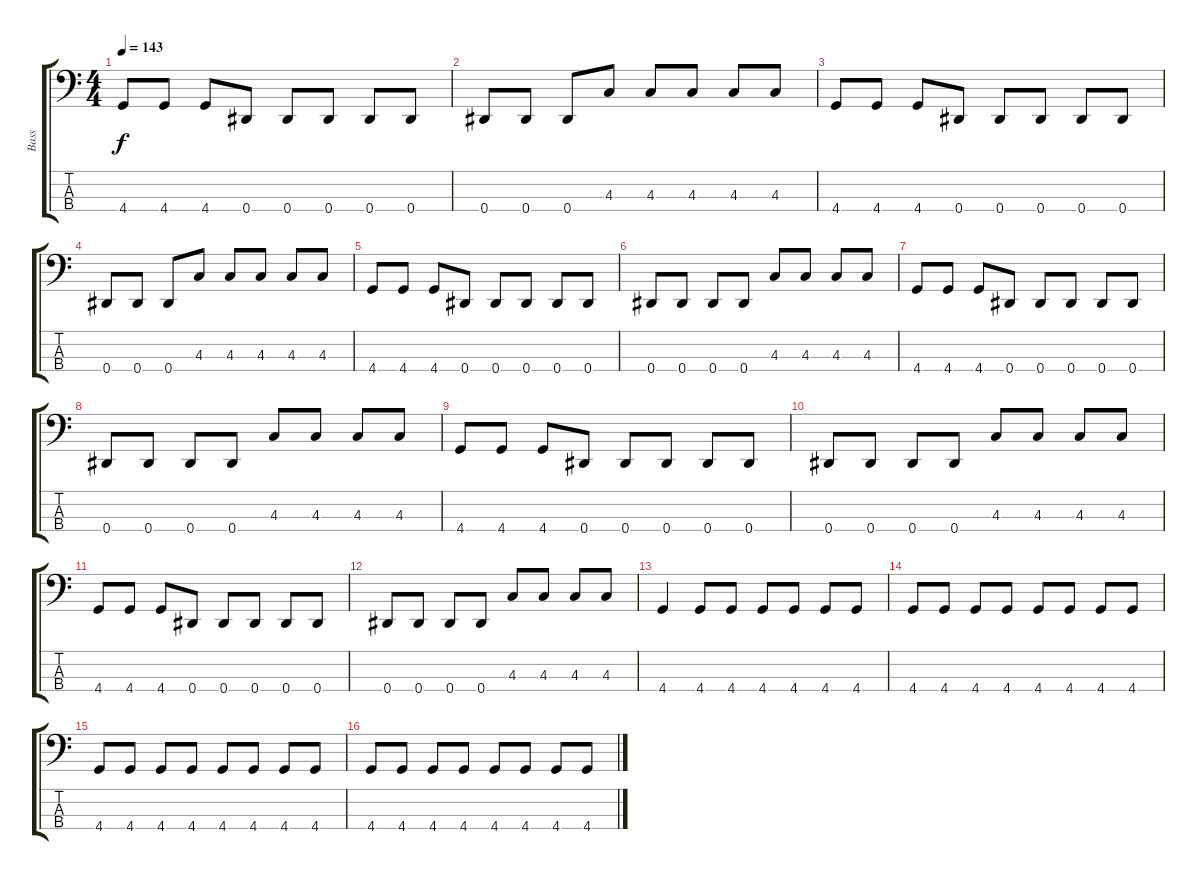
\track ("Bass" "Bass") {instrument electricbasspick}
\staff {score tabs}
\tuning (Gb2 Db2 Ab1 Eb1) {hide}
\ts (4 4)
\tempo 143
\clef f4
\ks c
4.4.8{dy f} 4.4.8 4.4.8 0.4.8 0.4.8 0.4.8 0.4.8 0.4.8 |
0.4.8 0.4.8 0.4.8 4.3.8 4.3.8 4.3.8 4.3.8 4.3.8 |
4.4.8 4.4.8 4.4.8 0.4.8 0.4.8 0.4.8 0.4.8 0.4.8 |
0.4.8 0.4.8 0.4.8 4.3.8 4.3.8 4.3.8 4.3.8 4.3.8 |
4.4.8 4.4.8 4.4.8 0.4.8 0.4.8 0.4.8 0.4.8 0.4.8 |
0.4.8 0.4.8 0.4.8 0.4.8 4.3.8 4.3.8 4.3.8 4.3.8 |
4.4.8 4.4.8 4.4.8 0.4.8 0.4.8 0.4.8 0.4.8 0.4.8 |
0.4.8 0.4.8 0.4.8 0.4.8 4.3.8 4.3.8 4.3.8 4.3.8 |
4.4.8 4.4.8 4.4.8 0.4.8 0.4.8 0.4.8 0.4.8 0.4.8 |
0.4.8 0.4.8 0.4.8 0.4.8 4.3.8 4.3.8 4.3.8 4.3.8 |
4.4.8 4.4.8 4.4.8 0.4.8 0.4.8 0.4.8 0.4.8 0.4.8 |
0.4.8 0.4.8 0.4.8 0.4.8 4.3.8 4.3.8 4.3.8 4.3.8 |
4.4.4 4.4.8 4.4.8 4.4.8 4.4.8 4.4.8 4.4.8 |
4.4.8 4.4.8 4.4.8 4.4.8 4.4.8 4.4.8 4.4.8 4.4.8 |
4.4.8 4.4.8 4.4.8 4.4.8 4.4.8 4.4.8 4.4.8 4.4.8 |
4.4.8 4.4.8 4.4.8 4.4.8 4.4.8 4.4.8 4.4.8 4.4.8
